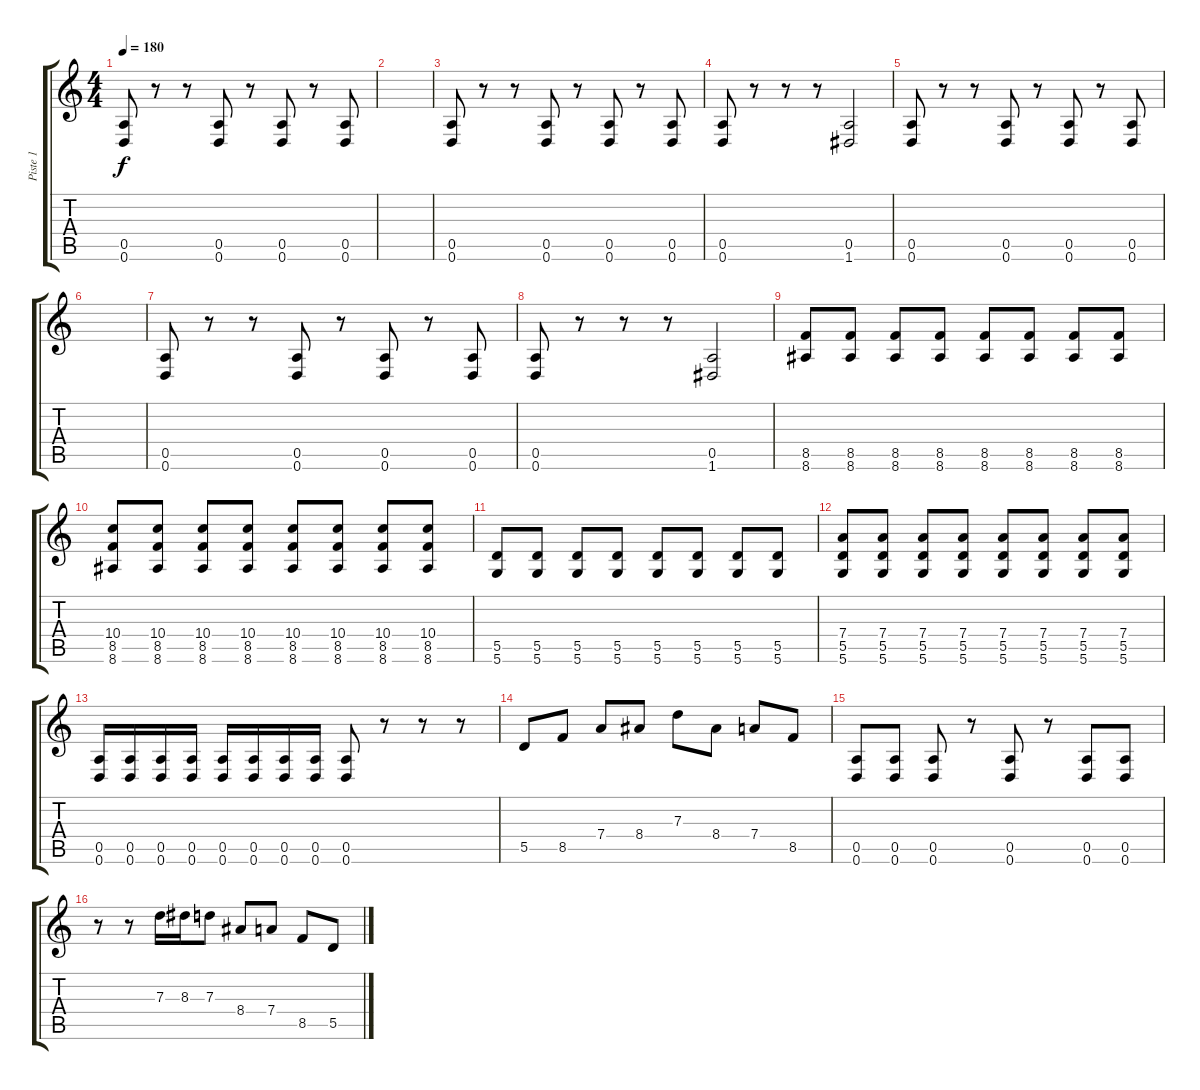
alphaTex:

\track ("Piste 1" "Piste 1") {instrument distortionguitar}
\staff {score tabs}
\tuning (E4 B3 G3 D3 A2 D2) {hide}
\ts (4 4)
\tempo 180
\clef g2
\ks c
(0.5 0.6).8{dy f} r.8 r.8 (0.5 0.6).8 r.8 (0.5 0.6).8 r.8 (0.5 0.6).8 |
|
(0.5 0.6).8 r.8 r.8 (0.5 0.6).8 r.8 (0.5 0.6).8 r.8 (0.5 0.6).8 |
(0.5 0.6).8 r.8 r.8 r.8 (0.5 1.6).2 |
(0.5 0.6).8 r.8 r.8 (0.5 0.6).8 r.8 (0.5 0.6).8 r.8 (0.5 0.6).8 |
|
(0.5 0.6).8 r.8 r.8 (0.5 0.6).8 r.8 (0.5 0.6).8 r.8 (0.5 0.6).8 |
(0.5 0.6).8 r.8 r.8 r.8 (0.5 1.6).2 |
(8.5 8.6).8 (8.5 8.6).8 (8.5 8.6).8 (8.5 8.6).8 (8.5 8.6).8 (8.5 8.6).8 (8.5 8.6).8 (8.5 8.6).8 |
(10.4 8.5 8.6).8 (10.4 8.5 8.6).8 (10.4 8.5 8.6).8 (10.4 8.5 8.6).8 (10.4 8.5 8.6).8 (10.4 8.5 8.6).8 (10.4 8.5 8.6).8 (10.4 8.5 8.6).8 |
(5.5 5.6).8 (5.5 5.6).8 (5.5 5.6).8 (5.5 5.6).8 (5.5 5.6).8 (5.5 5.6).8 (5.5 5.6).8 (5.5 5.6).8 |
(7.4 5.5 5.6).8 (7.4 5.5 5.6).8 (7.4 5.5 5.6).8 (7.4 5.5 5.6).8 (7.4 5.5 5.6).8 (7.4 5.5 5.6).8 (7.4 5.5 5.6).8 (7.4 5.5 5.6).8 |
(0.5 0.6).16 (0.5 0.6).16 (0.5 0.6).16 (0.5 0.6).16 (0.5 0.6).16 (0.5 0.6).16 (0.5 0.6).16 (0.5 0.6).16 (0.5 0.6).8 r.8 r.8 r.8 |
5.5.8 8.5.8 7.4.8 8.4.8 7.3.8 8.4.8 7.4.8 8.5.8 |
(0.5 0.6).8 (0.5 0.6).8 (0.5 0.6).8 r.8 (0.5 0.6).8 r.8 (0.5 0.6).8 (0.5 0.6).8 |
r.8 r.8 7.3.16 8.3.16 7.3.8 8.4.8 7.4.8 8.5.8 5.5.8
